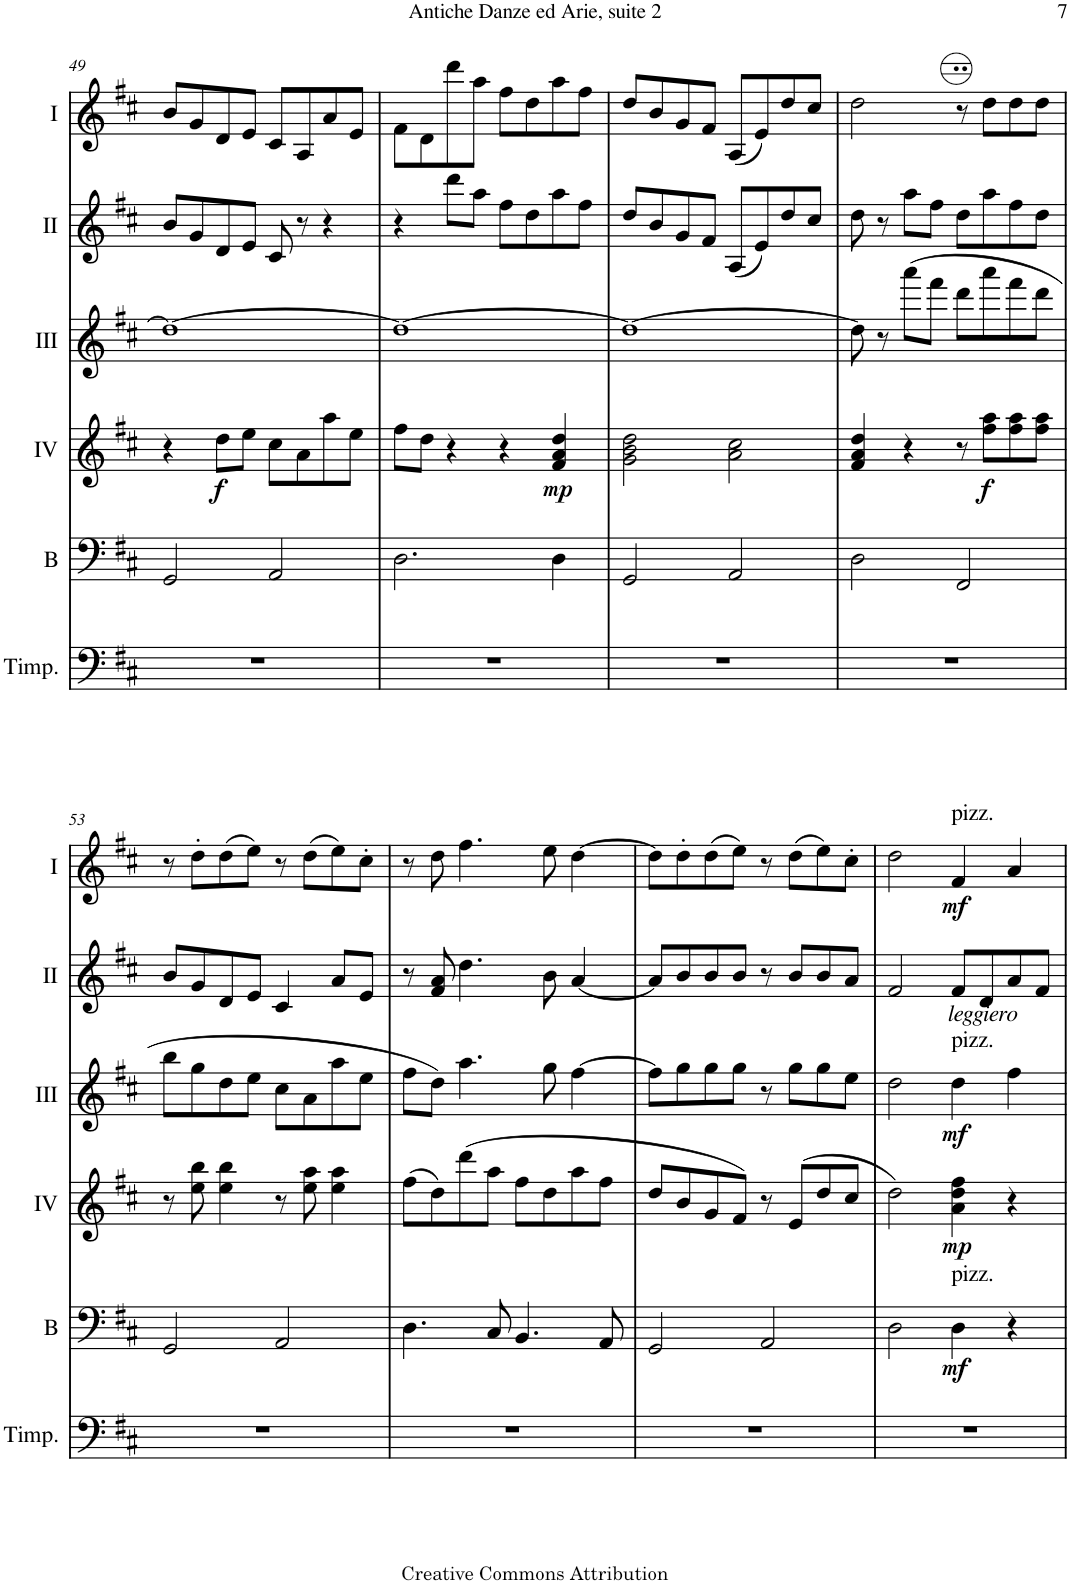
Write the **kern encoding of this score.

**kern	**kern	**dynam	**kern	**dynam	**kern	**dynam	**kern	**kern	**dynam
*part6	*part5	*part5	*part4	*part4	*part3	*part3	*part2	*part1	*part1
*staff6	*staff5	*staff5	*staff4	*staff4	*staff3	*staff3	*staff2	*staff1	*staff1
*I"Timpani	*I"Bass	*	*I"Acc. 4	*	*I"Acc. 3	*	*I"Acc. 2	*I"Acc. 1	*
*I'Timp.	*I'B	*	*	*	*	*	*	*	*
!!LO:PB:g=z
*clefF4	*clefF4	*	*clefG2	*	*clefG2	*	*clefG2	*clefG2	*
*	*Trd7c12	*	*Trd7c12	*	*Trd7c12	*	*	*	*
*k[f#c#]	*k[f#c#]	*	*k[f#c#]	*	*k[f#c#]	*	*k[f#c#]	*k[f#c#]	*
*M2/2	*M2/2	*	*M2/2	*	*M2/2	*	*M2/2	*M2/2	*
*met(c|)	*met(c|)	*	*met(c|)	*	*met(c|)	*	*met(c|)	*met(c|)	*
=49	=49	=49	=49	=49	=49	=49	=49	=49	=49
1r	2GG/	.	4r	.	1dd_	.	8b/L	8b/L	.
.	.	.	.	.	.	.	8g/	8g/	.
!	!	!	!	!LO:DY:b	!	!	!	!	!
.	.	.	8dd\L	f	.	.	8d/	8d/	.
.	.	.	8ee\J	.	.	.	8e/J	8e/J	.
.	2AA/	.	8cc#\L	.	.	.	8c#/	8c#/L	.
.	.	.	8a\	.	.	.	8r	8A/	.
.	.	.	8aa\	.	.	.	4r	8a/	.
.	.	.	8ee\J	.	.	.	.	8e/J	.
=50	=50	=50	=50	=50	=50	=50	=50	=50	=50
1r	2.D\	.	8ff#\L	.	1dd_	.	4r	8f#\L	.
.	.	.	8dd\J	.	.	.	.	8d\	.
.	.	.	4r	.	.	.	8ddd\L	8ddd\	.
.	.	.	.	.	.	.	8aa\J	8aa\J	.
.	.	.	4r	.	.	.	8ff#\L	8ff#\L	.
.	.	.	.	.	.	.	8dd\	8dd\	.
!	!	!	!	!LO:DY:b	!	!	!	!	!
.	4D\	.	4f#/ 4a/ 4dd/	mp	.	.	8aa\	8aa\	.
.	.	.	.	.	.	.	8ff#\J	8ff#\J	.
=51	=51	=51	=51	=51	=51	=51	=51	=51	=51
1r	2GG/	.	2g\ 2b\ 2dd\	.	1dd_	.	8dd/L	8dd/L	.
.	.	.	.	.	.	.	8b/	8b/	.
.	.	.	.	.	.	.	8g/	8g/	.
.	.	.	.	.	.	.	8f#/J	8f#/J	.
.	2AA/	.	2a\ 2cc#\	.	.	.	(8A/L	(8A/L	.
.	.	.	.	.	.	.	8e/)	8e/)	.
.	.	.	.	.	.	.	8dd/	8dd/	.
.	.	.	.	.	.	.	8cc#/J	8cc#/J	.
=52	=52	=52	=52	=52	=52	=52	=52	=52	=52
1r	2D\	.	4f#/ 4a/ 4dd/	.	8dd\]	.	8dd\	2dd\	.
.	.	.	.	.	8r	.	8r	.	.
.	.	.	4r	.	(8aaa\L	.	8aa\L	.	.
.	.	.	.	.	8fff#\J	.	8ff#\J	.	.
.	2FF#/	.	8r	.	8ddd\L	.	8dd\L	8r	.
!	!	!	!	!LO:DY:b	!	!	!	!	!
.	.	.	8ff#\ 8aa\L	f	8aaa\	.	8aa\	8dd\L	.
.	.	.	8ff#\ 8aa\	.	8fff#\	.	8ff#\	8dd\	.
.	.	.	8ff#\ 8aa\J	.	8ddd\J	.	8dd\J	8dd\J	.
!!LO:LB:g=z
=53	=53	=53	=53	=53	=53	=53	=53	=53	=53
1r	2GG/	.	8r	.	8bb\L	.	8b/L	8r	.
.	.	.	8ee\ 8bb\	.	8gg\	.	8g/	8dd'\L	.
.	.	.	4ee\ 4bb\	.	8dd\	.	8d/	(8dd\	.
.	.	.	.	.	8ee\J	.	8e/J	8ee\J)	.
.	2AA/	.	8r	.	8cc#\L	.	4c#/	8r	.
.	.	.	8ee\ 8aa\	.	8a\	.	.	(8dd\L	.
.	.	.	4ee\ 4aa\	.	8aa\	.	8a/L	8ee\)	.
.	.	.	.	.	8ee\J	.	8e/J	8cc#'\J	.
=54	=54	=54	=54	=54	=54	=54	=54	=54	=54
1r	4.D\	.	(8ff#\L	.	8ff#\L	.	8r	8r	.
.	.	.	8dd\)	.	8dd\J)	.	8f#/ 8a/	8dd\	.
.	.	.	(8ddd\	.	4.aa\	.	4.dd\	4.ff#\	.
.	8C#/	.	8aa\J	.	.	.	.	.	.
.	4.BB/	.	8ff#\L	.	.	.	.	.	.
.	.	.	8dd\	.	8gg\	.	8b\	8ee\	.
.	.	.	8aa\	.	[4ff#\	.	[4a/	[4dd\	.
.	8AA/	.	8ff#\J	.	.	.	.	.	.
=55	=55	=55	=55	=55	=55	=55	=55	=55	=55
1r	2GG/	.	8dd/L	.	8ff#\L]	.	8a/L]	8dd\L]	.
.	.	.	8b/	.	8gg\	.	8b/	8dd'\	.
.	.	.	8g/	.	8gg\	.	8b/	(8dd\	.
.	.	.	8f#/J)	.	8gg\J	.	8b/J	8ee\J)	.
.	2AA/	.	8r	.	8r	.	8r	8r	.
.	.	.	(8e/L	.	8gg\L	.	8b/L	(8dd\L	.
.	.	.	8dd/	.	8gg\	.	8b/	8ee\)	.
.	.	.	8cc#/J	.	8ee\J	.	8a/J	8cc#'\J	.
=56	=56	=56	=56	=56	=56	=56	=56	=56	=56
1r	2D\	.	2dd\)	.	2dd\	.	2f#/	2dd\	.
!	!	!	!	!	!	!	!	!LO:TX:a:t=pizz.	!
!	!	!	!	!	!	!	!LO:TX:b:i:t=leggiero	!	!
!	!	!	!	!	!LO:TX:a:t=pizz.	!	!	!	!
!	!LO:TX:a:t=pizz.	!	!	!	!	!	!	!	!
!	!	!LO:DY:b	!	!LO:DY:b	!	!LO:DY:b	!	!	!LO:DY:b
.	4D\	mf	4a\ 4dd\ 4ff#\	mp	4dd\	mf	8f#/L	4f#/	mf
.	.	.	.	.	.	.	8d/	.	.
.	4r	.	4r	.	4ff#\	.	8a/	4a/	.
.	.	.	.	.	.	.	8f#/J	.	.
=	=	=	=	=	=	=	=	=	=
*-	*-	*-	*-	*-	*-	*-	*-	*-	*-
